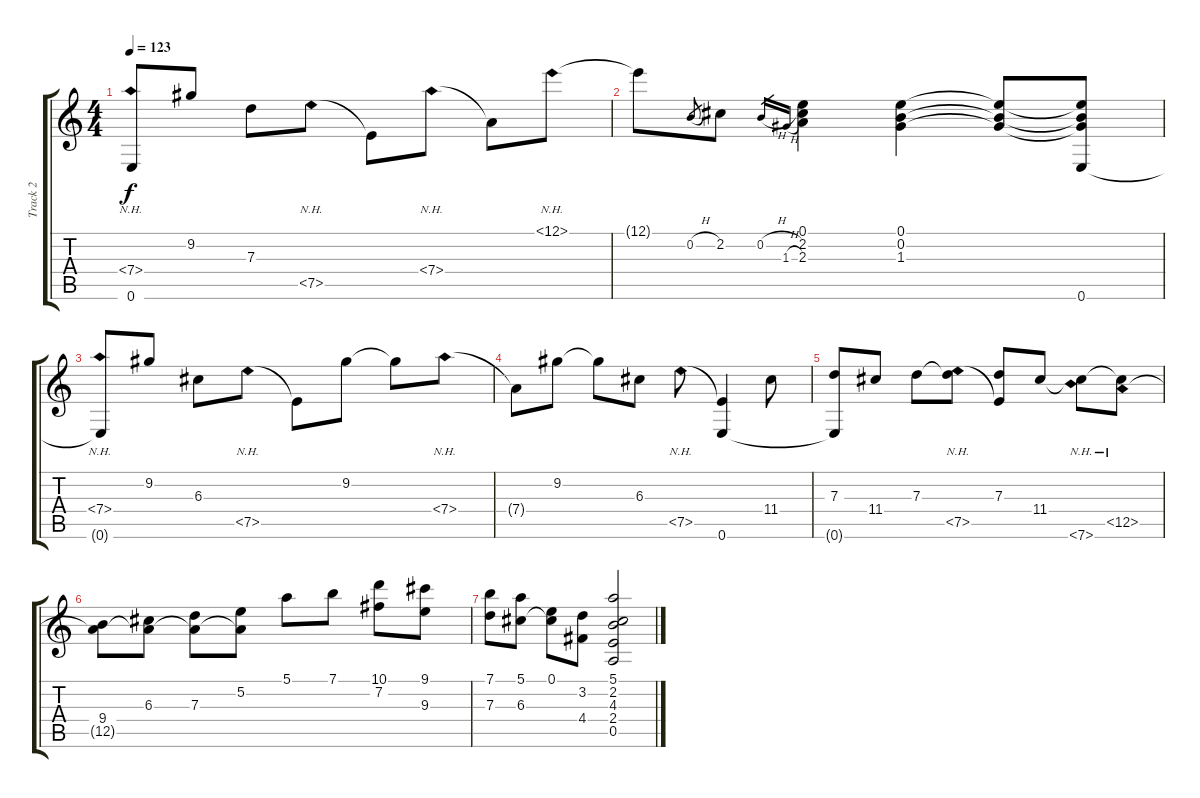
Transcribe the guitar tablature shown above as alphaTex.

\track ("Track 2" "Track 2") {instrument acousticguitarsteel}
\staff {score tabs}
\tuning (E4 B3 G3 D3 A2 E2) {hide}
\ts (4 4)
\tempo 123
\clef g2
\ks c
(7.4{nh} 0.6{t}).8{dy f} 9.2.8 7.3.8 7.5{nh}.8 7.5{t}.8 7.4{nh}.8 7.4{t}.8 12.1{nh}.8 |
12.1{t}.8 0.2{h}.8{gr} 2.2.8 0.2{h}.16{gr} 1.3{h}.16{gr} (0.1 2.2 2.3).4 (0.1 0.2 1.3).4 (0.1{t} 0.2{t} 1.3{t}).8 (0.1{t} 0.2{t} 1.3{t} 0.6).8 |
(7.4{nh} 0.6{t}).8 9.2.8 6.3.8 7.5{nh}.8 7.5{t}.8 9.2.8 9.2{t}.8 7.4{nh}.8 |
7.4{t}.8 9.2.8 9.2{t}.8 6.3.8 7.5{nh}.8 (7.5{t} 0.6).4 11.4.8 |
(7.3 0.6{t}).8 11.4.8 7.3.8 (7.3{t} 7.5{nh}).8 (7.3 7.5{t}).8 11.4.8 (11.4{t} 7.6{nh}).8 (11.4{t} 12.5{nh}).8 |
(9.4 12.5{t}).8 (6.3 12.5{t}).8 (7.3 12.5{t}).8 (5.2 12.5{t}).8 5.1.8 7.1.8 (10.1 7.2).8 (9.1 9.3).8 |
(7.1 7.3).8 (5.1 6.3).8 (0.1 6.3{t}).8 (3.2 4.4).8 (5.1 2.2 4.3 2.4 0.5).2
